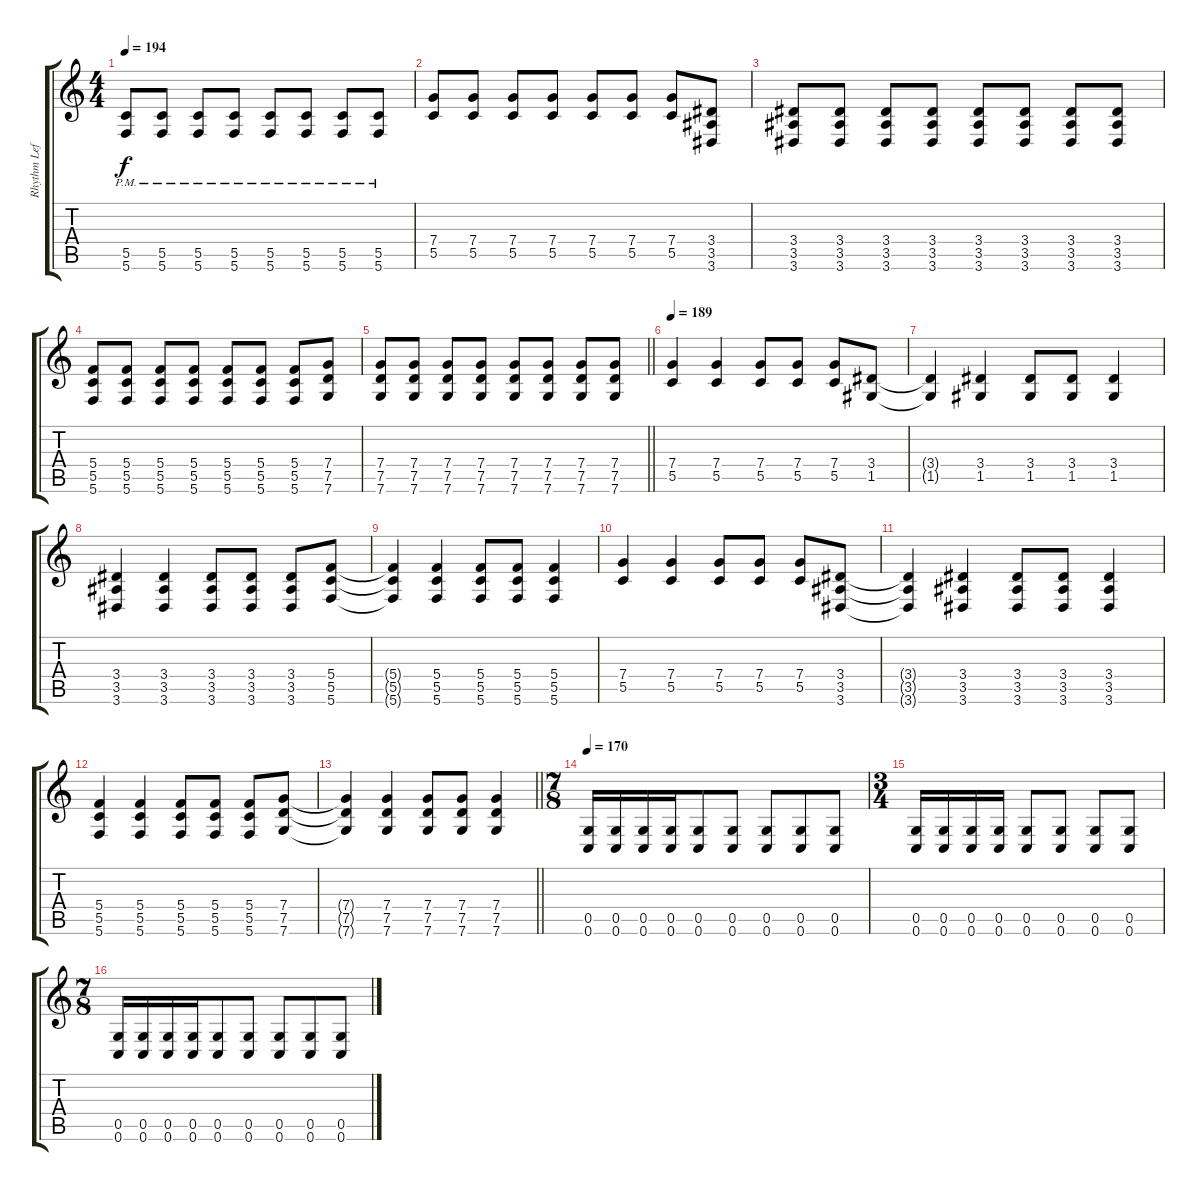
\track ("Rhythm Left" "Rhythm Lef") {instrument distortionguitar}
\staff {score tabs}
\tuning (D4 A3 F3 C3 G2 C2) {hide}
\ts (4 4)
\tempo 194
\clef g2
\ks c
(5.5{pm} 5.6{pm}).8{dy f} (5.5{pm} 5.6{pm}).8 (5.5{pm} 5.6{pm}).8 (5.5{pm} 5.6{pm}).8 (5.5{pm} 5.6{pm}).8 (5.5{pm} 5.6{pm}).8 (5.5{pm} 5.6{pm}).8 (5.5{pm} 5.6{pm}).8 |
(7.4 5.5).8 (7.4 5.5).8 (7.4 5.5).8 (7.4 5.5).8 (7.4 5.5).8 (7.4 5.5).8 (7.4 5.5).8 (3.4 3.5 3.6).8 |
(3.4 3.5 3.6).8 (3.4 3.5 3.6).8 (3.4 3.5 3.6).8 (3.4 3.5 3.6).8 (3.4 3.5 3.6).8 (3.4 3.5 3.6).8 (3.4 3.5 3.6).8 (3.4 3.5 3.6).8 |
(5.4 5.5 5.6).8 (5.4 5.5 5.6).8 (5.4 5.5 5.6).8 (5.4 5.5 5.6).8 (5.4 5.5 5.6).8 (5.4 5.5 5.6).8 (5.4 5.5 5.6).8 (7.4 7.5 7.6).8 |
\barLineRight lightlight
(7.4 7.5 7.6).8 (7.4 7.5 7.6).8 (7.4 7.5 7.6).8 (7.4 7.5 7.6).8 (7.4 7.5 7.6).8 (7.4 7.5 7.6).8 (7.4 7.5 7.6).8 (7.4 7.5 7.6).8 |
\section ("" "")
\tempo 189
(7.4 5.5).4 (7.4 5.5).4 (7.4 5.5).8 (7.4 5.5).8 (7.4 5.5).8 (3.4 1.5).8 |
(3.4{t} 1.5{t}).4 (3.4 1.5).4 (3.4 1.5).8 (3.4 1.5).8 (3.4 1.5).4 |
(3.4 3.5 3.6).4 (3.4 3.5 3.6).4 (3.4 3.5 3.6).8 (3.4 3.5 3.6).8 (3.4 3.5 3.6).8 (5.4 5.5 5.6).8 |
(5.4{t} 5.5{t} 5.6{t}).4 (5.4 5.5 5.6).4 (5.4 5.5 5.6).8 (5.4 5.5 5.6).8 (5.4 5.5 5.6).4 |
(7.4 5.5).4 (7.4 5.5).4 (7.4 5.5).8 (7.4 5.5).8 (7.4 5.5).8 (3.4 3.5 3.6).8 |
(3.4{t} 3.5{t} 3.6{t}).4 (3.4 3.5 3.6).4 (3.4 3.5 3.6).8 (3.4 3.5 3.6).8 (3.4 3.5 3.6).4 |
(5.4 5.5 5.6).4 (5.4 5.5 5.6).4 (5.4 5.5 5.6).8 (5.4 5.5 5.6).8 (5.4 5.5 5.6).8 (7.4 7.5 7.6).8 |
\barLineRight lightlight
(7.4{t} 7.5{t} 7.6{t}).4 (7.4 7.5 7.6).4 (7.4 7.5 7.6).8 (7.4 7.5 7.6).8 (7.4 7.5 7.6).4 |
\ts (7 8)
\section ("" "")
\tempo 170
(0.5 0.6).16 (0.5 0.6).16 (0.5 0.6).16 (0.5 0.6).16 (0.5 0.6).8 (0.5 0.6).8 (0.5 0.6).8 (0.5 0.6).8 (0.5 0.6).8 |
\ts (3 4)
(0.5 0.6).16 (0.5 0.6).16 (0.5 0.6).16 (0.5 0.6).16 (0.5 0.6).8 (0.5 0.6).8 (0.5 0.6).8 (0.5 0.6).8 |
\ts (7 8)
(0.5 0.6).16 (0.5 0.6).16 (0.5 0.6).16 (0.5 0.6).16 (0.5 0.6).8 (0.5 0.6).8 (0.5 0.6).8 (0.5 0.6).8 (0.5 0.6).8
